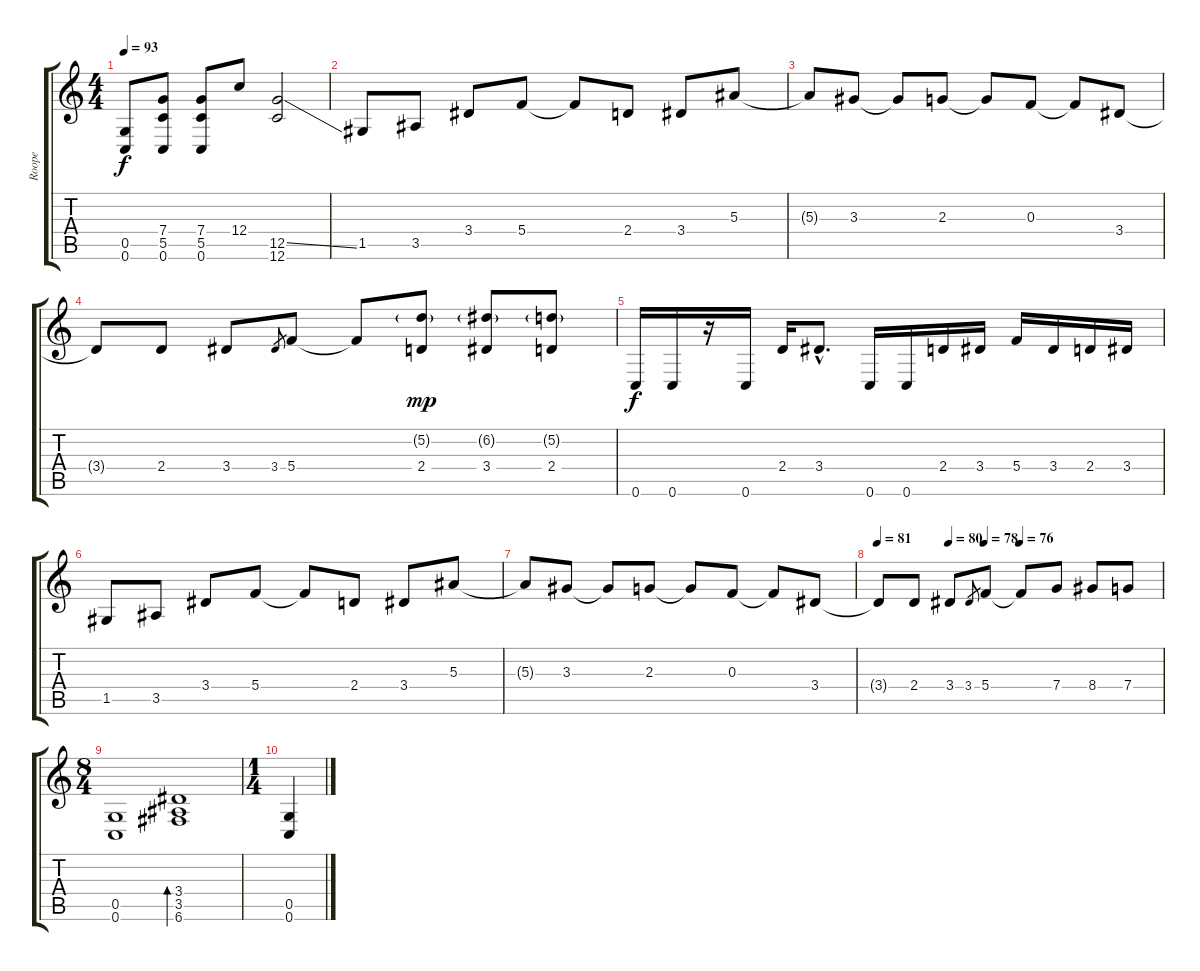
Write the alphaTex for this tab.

\track ("Roope" "Roope") {instrument distortionguitar}
\staff {score tabs}
\tuning (D4 A3 F3 C3 G2 C2) {hide}
\ts (4 4)
\tempo 93
\clef g2
\ks c
(0.5 0.6).8{dy f} (7.4 5.5 0.6).8 (7.4 5.5 0.6).8 12.4.8 (12.5{ss} 12.6).2 |
1.5.8 3.5.8 3.4.8 5.4.8 5.4{t}.8 2.4.8 3.4.8 5.3.8 |
5.3{t}.8 3.3.8 3.3{t}.8 2.3.8 2.3{t}.8 0.3.8 0.3{t}.8 3.4.8 |
3.4{t}.8 2.4.8 3.4.8 3.4.8{gr} 5.4.8 5.4{t}.8 (5.2{g} 2.4).8{dy mp} (6.2{g} 3.4).8 (5.2{g} 2.4).8 |
0.6.16{dy f} 0.6.16 r.16 0.6.16 2.4.16 3.4{hac}.8{d} 0.6.16 0.6.16 2.4.16 3.4.16 5.4.16 3.4.16 2.4.16 3.4.16 |
1.5.8 3.5.8 3.4.8 5.4.8 5.4{t}.8 2.4.8 3.4.8 5.3.8 |
5.3{t}.8 3.3.8 3.3{t}.8 2.3.8 2.3{t}.8 0.3.8 0.3{t}.8 3.4.8 |
\tempo 81
\tempo (80 0.25)
\tempo (78 0.375)
\tempo (76 0.5)
3.4{t}.8 2.4.8 3.4.8 3.4.8{gr} 5.4.8 5.4{t}.8 7.4.8 8.4.8 7.4.8 |
\ts (8 4)
(0.5 0.6).1 (3.4 3.5 6.6).1{bd 60} |
\ts (1 4)
(0.5 0.6).4
